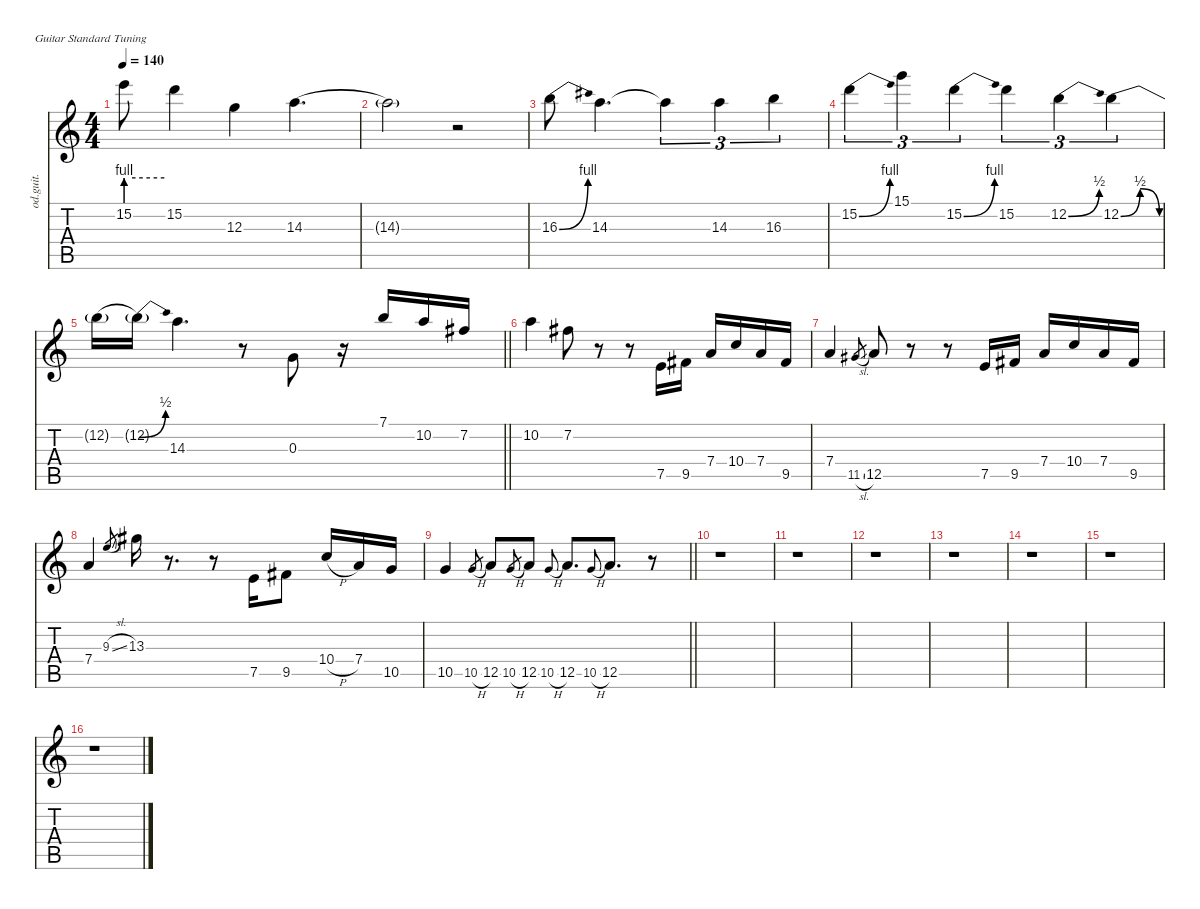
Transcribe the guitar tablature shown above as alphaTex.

\defaultSystemsLayout 4
\hideDynamics
\bracketExtendMode nobrackets
\otherSystemsTrackNameOrientation horizontal
\track ("Guitar I" "od.guit.") {defaultSystemsLayout 4 instrument overdrivenguitar}
\staff {score tabs}
\tuning (E4 B3 G3 D3 A2 E2)
\ts (4 4)
\tempo 140
\clef g2
\ks c
15.2{be (hold 0 4 60 4) t}.8{dy f beam Down} 15.2.4{beam Down} 12.3.4{beam Down} 14.3{be (hold 0 0 60 0)}.4{d beam Down} |
14.3{t}.2{beam Down} r.2{beam Down} |
16.3{be (bend 0 0 30 4)}.8{beam Down} 14.3.4{d beam Down} 14.3{t}.4{tu (3 2) beam Down} 14.3.4{tu (3 2) beam Down} 16.3.4{tu (3 2) beam Down} |
15.2{be (bend 0 0 30 4)}.4{tu (3 2) beam Down} 15.1.4{tu (3 2) beam Down} 15.2{be (bend 0 0 30 4)}.4{tu (3 2) beam Down} 15.2.4{tu (3 2) beam Down} 12.2{be (bend 0 0 30 2)}.4{tu (3 2) beam Down} 12.2{be (bendrelease 0 0 30 2 30 2 60 0)}.4{tu (3 2) beam Down} |
\barLineRight lightlight
12.2{be (hold 0 0 60 0) t}.16{beam Down} 12.2{be (bend 0 0 60 2) t}.16{beam Down} 14.3.4{d beam Down} r.8{beam Down} 0.3.8{beam Up} r.16{beam Up} 7.1.16{beam Down} 10.2.16{beam Down} 7.2{acc #}.16{beam Down} |
10.2.4{beam Down} 7.2{acc #}.8{beam Down} r.8{beam Down} r.8{beam Down} 7.5.16{beam Up} 9.5{acc #}.16{beam Up} 7.4.16{beam Up} 10.4.16{beam Up} 7.4.16{beam Up} 9.5{acc #}.16{beam Up} |
7.4.4{beam Up} 11.5{sl acc #}.8{gr dy mf beam Up} 12.5.8{dy f beam Up} r.8{beam Up} r.8{beam Up} 7.5.16{beam Up} 9.5{acc #}.16{beam Up} 7.4.16{beam Up} 10.4.16{beam Up} 7.4.16{beam Up} 9.5{acc #}.16{beam Up} |
7.4.4{beam Up} 9.3{sl}.8{gr dy mf beam Up} 13.3{acc #}.16{dy f beam Down} r.8{d beam Down} r.8{beam Down} 7.5.16{beam Up} 9.5{acc #}.8{beam Up} 10.4{h}.16{beam Up} 7.4.16{beam Up} 10.5.16{beam Up} |
\barLineRight lightlight
10.5.4{beam Up} 10.5{h}.8{gr dy mf beam Up} 12.5.8{dy f beam Up} 10.5{h}.8{gr dy mf beam Up} 12.5.8{dy f beam Up} 10.5{h}.8{gr onbeat beam Up} 12.5.8{d beam Up} 10.5{h}.8{gr onbeat beam Up} 12.5.8{d beam Up} r.8{beam Up} |
r.1{beam Down} |
r.1{beam Down} |
r.1{beam Down} |
r.1{beam Down} |
r.1{beam Down} |
r.1{beam Down} |
r.1{beam Down}
